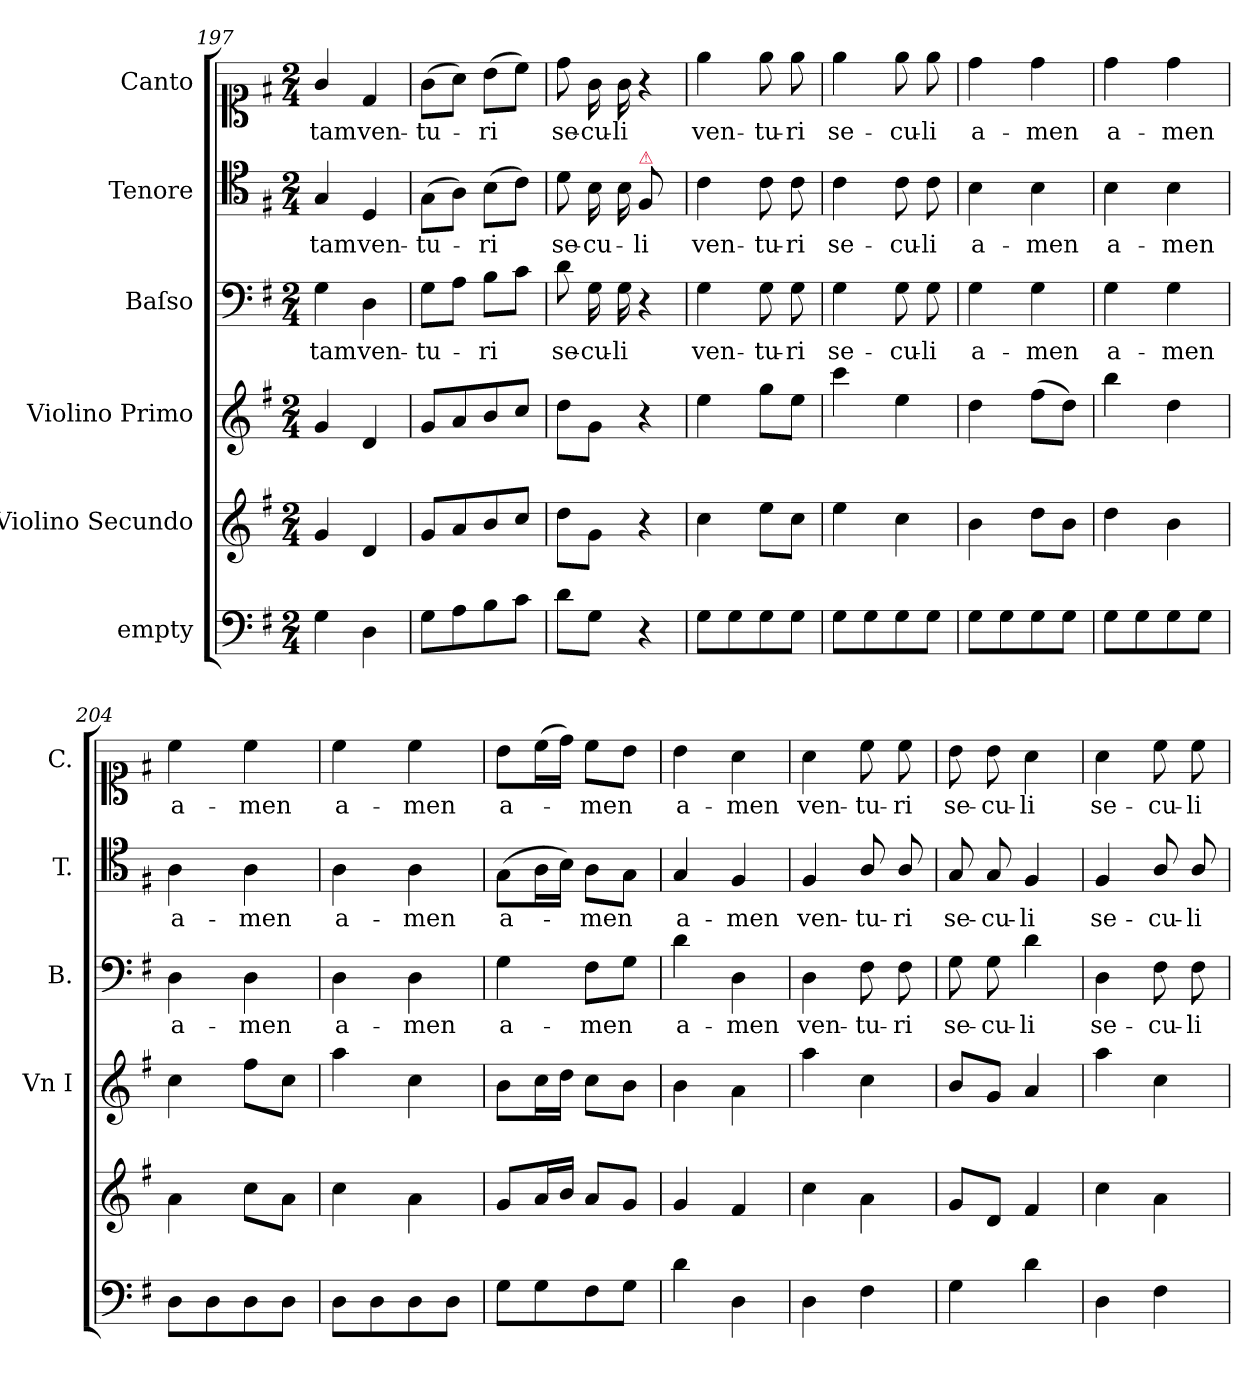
**kern	**kern	**kern	**kern	**text	**kern	**text	**kern	**text
*part6	*part5	*part4	*part3	*part3	*part2	*part2	*part1	*part1
*staff6	*staff5	*staff4	*staff3	*staff3	*staff2	*staff2	*staff1	*staff1
*I"empty	*I"Violino Secundo	*I"Violino Primo	*I"Baſso	*	*I"Tenore	*	*I"Canto	*
*	*	*I'Vn I	*I'B.	*	*I'T.	*	*I'C.	*
*clefF4	*clefG2	*clefG2	*clefF4	*	*clefC4	*	*clefC1	*
*k[f#]	*k[f#]	*k[f#]	*k[f#]	*	*k[f#]	*	*k[f#]	*
*M2/4	*M2/4	*M2/4	*M2/4	*	*M2/4	*	*M2/4	*
=197	=197	=197	=197	=197	=197	=197	=197	=197
4G\	4g/	4g/	4G\	-tam	4G/	-tam	4g/	-tam
4D\	4d/	4d/	4D\	ven-	4D/	ven-	4d/	ven-
=198	=198	=198	=198	=198	=198	=198	=198	=198
8G\L	8g/L	8g/L	8G\L	-tu-	(8G\L	-tu-	(8g\L	-tu-
8A\	8a/	8a/	8A\J	.	8A\J)	.	8a\J)	.
8B\	8b/	8b/	8B\L	-ri	(8B\L	-ri	(8b\L	-ri
8c\J	8cc/J	8cc/J	8c\J	.	8c\J)	.	8cc\J)	.
=199	=199	=199	=199	=199	=199	=199	=199	=199
8d\L	8dd\L	8dd\L	8d\	se-	8d\	se-	8dd\	se-
8G\J	8g\J	8g\J	16G\	-cu-	16B\	-cu-	16g\	-cu-
.	.	.	16G\	-li	16B\	.	16g\	-li
!	!	!	!	!	!LO:TX:a:color=crimson:t=⚠	!	!	!
!	!	!	!	!	!LO:N:vis=8	!	!	!
4r	4r	4r	4r	.	4F#	-li	4r	.
=200	=200	=200	=200	=200	=200	=200	=200	=200
8G\L	4cc\	4ee\	4G\	ven-	4c\	ven-	4ee\	ven-
8G\	.	.	.	.	.	.	.	.
8G\	8ee\L	8gg\L	8G\	-tu-	8c\	-tu-	8ee\	-tu-
8G\J	8cc\J	8ee\J	8G\	-ri	8c\	-ri	8ee\	-ri
=201	=201	=201	=201	=201	=201	=201	=201	=201
8G\L	4ee\	4ccc\	4G\	se-	4c\	se-	4ee\	se-
8G\	.	.	.	.	.	.	.	.
8G\	4cc\	4ee\	8G\	-cu-	8c\	-cu-	8ee\	-cu-
8G\J	.	.	8G\	-li	8c\	-li	8ee\	-li
=202	=202	=202	=202	=202	=202	=202	=202	=202
8G\L	4b\	4dd\	4G\	a-	4B\	a-	4dd\	a-
8G\	.	.	.	.	.	.	.	.
8G\	8dd\L	(8ff#\L	4G\	-men	4B\	-men	4dd\	-men
8G\J	8b\J	8dd\J)	.	.	.	.	.	.
=203	=203	=203	=203	=203	=203	=203	=203	=203
8G\L	4dd\	4bb\	4G\	a-	4B\	a-	4dd\	a-
8G\	.	.	.	.	.	.	.	.
8G\	4b\	4dd\	4G\	-men	4B\	-men	4dd\	-men
8G\J	.	.	.	.	.	.	.	.
=204	=204	=204	=204	=204	=204	=204	=204	=204
!	!	!	!	!	!	!LO:LY:i	!	!LO:LY:i
8D\L	4a\	4cc\	4D\	a-	4A\	a-	4cc\	a-
8D\	.	.	.	.	.	.	.	.
!	!	!	!	!	!	!LO:LY:i	!	!LO:LY:i
8D\	8cc\L	8ff#\L	4D\	-men	4A\	-men	4cc\	-men
8D\J	8a\J	8cc\J	.	.	.	.	.	.
=205	=205	=205	=205	=205	=205	=205	=205	=205
!	!	!	!	!	!	!LO:LY:i	!	!LO:LY:i
8D\L	4cc\	4aa\	4D\	a-	4A\	a-	4cc\	a-
8D\	.	.	.	.	.	.	.	.
!	!	!	!	!	!	!LO:LY:i	!	!LO:LY:i
8D\	4a\	4cc\	4D\	-men	4A\	-men	4cc\	-men
8D\J	.	.	.	.	.	.	.	.
=206	=206	=206	=206	=206	=206	=206	=206	=206
8G\L	8g/L	8b\L	4G\	a-	(8G\L	a-	8b\L	a-
8G\	16a/L	16cc\L	.	.	16A\L	.	(16cc\L	.
.	16b/JJ	16dd\JJ	.	.	16B\JJ)	.	16dd\JJ)	.
8F#\	8a/L	8cc\L	8F#\L	-men	8A\L	-men	8cc\L	-men
8G\J	8g/J	8b\J	8G\J	.	8G\J	.	8b\J	.
=207	=207	=207	=207	=207	=207	=207	=207	=207
4d\	4g/	4b\	4d\	a-	4G/	a-	4b\	a-
4D\	4f#/	4a\	4D\	-men	4F#/	-men	4a\	-men
=208	=208	=208	=208	=208	=208	=208	=208	=208
4D\	4cc\	4aa\	4D\	ven-	4F#/	ven-	4a\	ven-
4F#\	4a\	4cc\	8F#\	-tu-	8A/	-tu-	8cc\	-tu-
.	.	.	8F#\	-ri	8A/	-ri	8cc\	-ri
=209	=209	=209	=209	=209	=209	=209	=209	=209
4G\	8g/L	8b/L	8G\	se-	8G/	se-	8b\	se-
.	8d/J	8g/J	8G\	-cu-	8G/	-cu-	8b\	-cu-
4d\	4f#/	4a/	4d\	-li	4F#/	-li	4a\	-li
=210	=210	=210	=210	=210	=210	=210	=210	=210
4D\	4cc\	4aa\	4D\	se-	4F#/	se-	4a\	se-
4F#\	4a\	4cc\	8F#\	-cu-	8A/	-cu-	8cc\	-cu-
.	.	.	8F#\	-li	8A/	-li	8cc\	-li
=	=	=	=	=	=	=	=	=
*-	*-	*-	*-	*-	*-	*-	*-	*-
